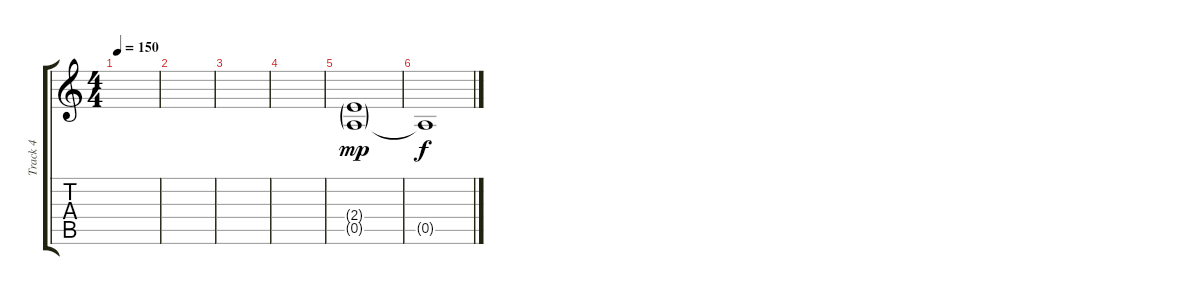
\track ("Track 4" "Track 4") {instrument overdrivenguitar}
\staff {score tabs}
\tuning (E4 B3 G3 D3 A2 E2) {hide}
\ts (4 4)
\tempo 150
\clef g2
\ks c
|
|
|
|
(2.4{g} 0.5{g}).1{dy mp} |
0.5{t}.1{dy f}
